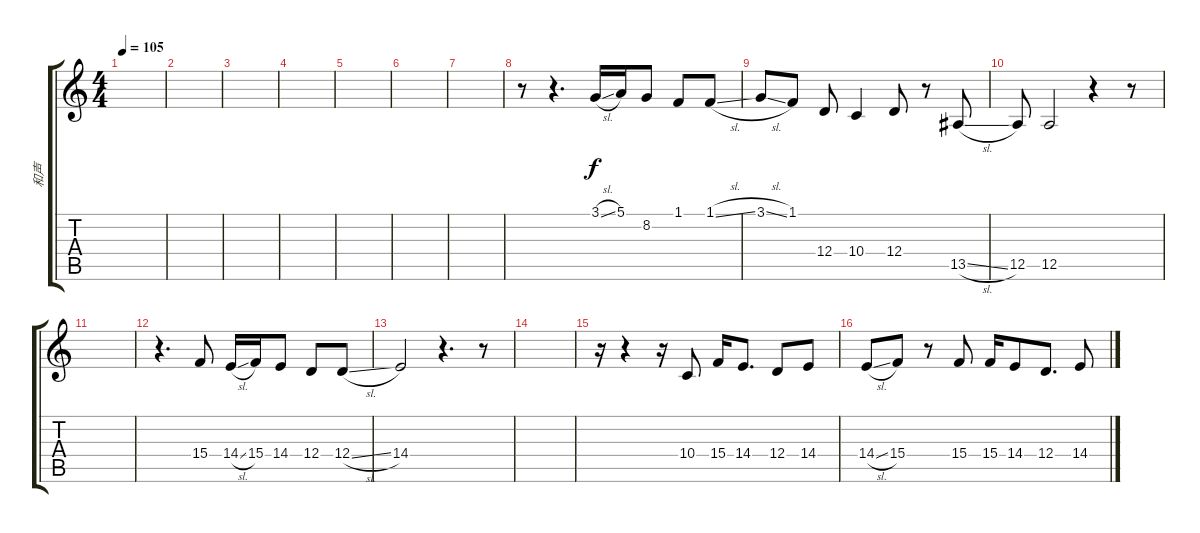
\track ("和声" "和声") {instrument lead6voice}
\staff {score tabs}
\tuning (E4 B3 G3 D3 A2 E2) {hide}
\ts (4 4)
\tempo 105
\clef g2
\ks c
|
|
|
|
|
|
|
r.8{volume 10 instrument lead6voice} r.4{d} 3.1{sl}.16 5.1.16 8.2.8 1.1.8 1.1{sl}.8 |
3.1{sl}.8 1.1.8 12.4.8 10.4.4 12.4.8 r.8 13.5{sl}.8 |
12.5.8 12.5.2 r.4 r.8 |
|
r.4{d} 15.4.8 14.4{sl}.16 15.4.16 14.4.8 12.4.8 12.4{sl}.8 |
14.4.2 r.4{d} r.8 |
|
r.16 r.4 r.16 10.4.8 15.4.16 14.4.8{d} 12.4.8 14.4.8 |
14.4{sl}.8 15.4.8 r.8 15.4.8 15.4.16 14.4.8 12.4.8{d} 14.4.8
